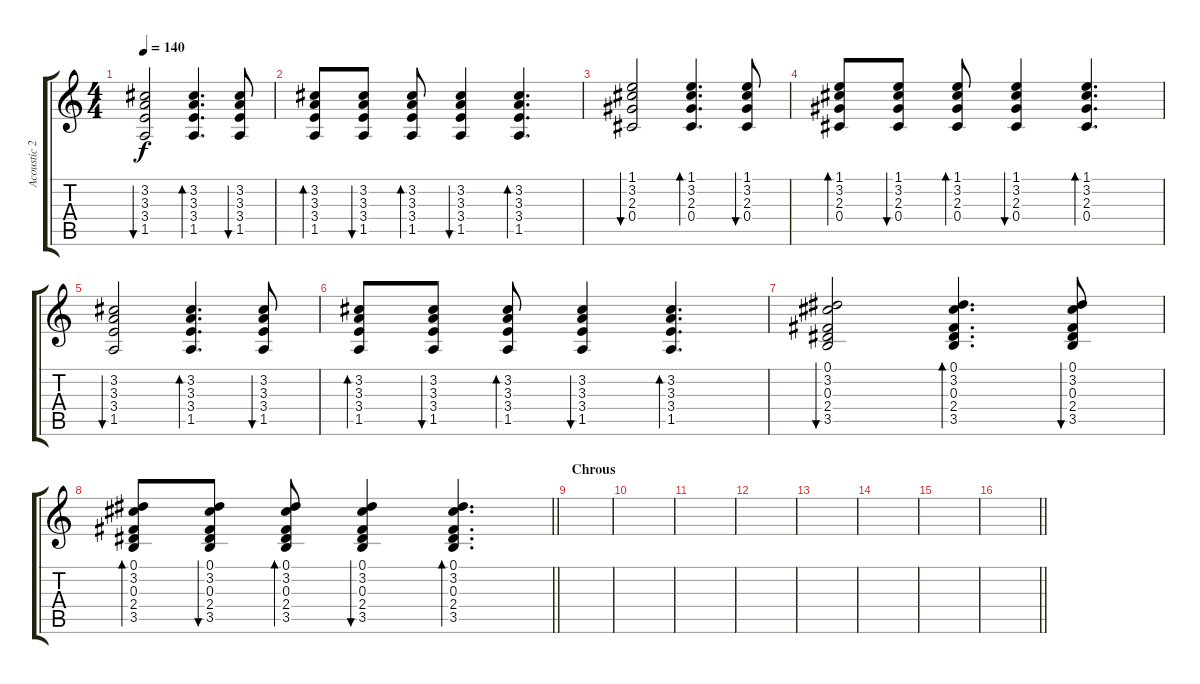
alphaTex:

\track ("Acoustic 2" "Acoustic 2") {instrument acousticguitarsteel}
\staff {score tabs}
\tuning (Eb4 Bb3 Gb3 Db3 Ab2 Db2) {hide}
\ts (4 4)
\tempo 140
\clef g2
\ks c
(3.2 3.3 3.4 1.5).2{bu 60 dy f} (3.2 3.3 3.4 1.5).4{d bd 60} (3.2 3.3 3.4 1.5).8{bu 60} |
(3.2 3.3 3.4 1.5).8{bd 60} (3.2 3.3 3.4 1.5).8{bu 60} (3.2 3.3 3.4 1.5).8{bd 60} (3.2 3.3 3.4 1.5).4{bu 60} (3.2 3.3 3.4 1.5).4{d bd 60} |
(1.1 3.2 2.3 0.4).2{bu 60} (1.1 3.2 2.3 0.4).4{d bd 60} (1.1 3.2 2.3 0.4).8{bu 60} |
(1.1 3.2 2.3 0.4).8{bd 60} (1.1 3.2 2.3 0.4).8{bu 60} (1.1 3.2 2.3 0.4).8{bd 60} (1.1 3.2 2.3 0.4).4{bu 60} (1.1 3.2 2.3 0.4).4{d bd 60} |
(3.2 3.3 3.4 1.5).2{bu 60} (3.2 3.3 3.4 1.5).4{d bd 60} (3.2 3.3 3.4 1.5).8{bu 60} |
(3.2 3.3 3.4 1.5).8{bd 60} (3.2 3.3 3.4 1.5).8{bu 60} (3.2 3.3 3.4 1.5).8{bd 60} (3.2 3.3 3.4 1.5).4{bu 60} (3.2 3.3 3.4 1.5).4{d bd 60} |
(0.1 3.2 0.3 2.4 3.5).2{bu 60} (0.1 3.2 0.3 2.4 3.5).4{d bd 60} (0.1 3.2 0.3 2.4 3.5).8{bu 60} |
\barLineRight lightlight
(0.1 3.2 0.3 2.4 3.5).8{bd 60} (0.1 3.2 0.3 2.4 3.5).8{bu 60} (0.1 3.2 0.3 2.4 3.5).8{bd 60} (0.1 3.2 0.3 2.4 3.5).4{bu 60} (0.1 3.2 0.3 2.4 3.5).4{d bd 60} |
\section ("" "Chrous")
|
|
|
|
|
|
|
\barLineRight lightlight
